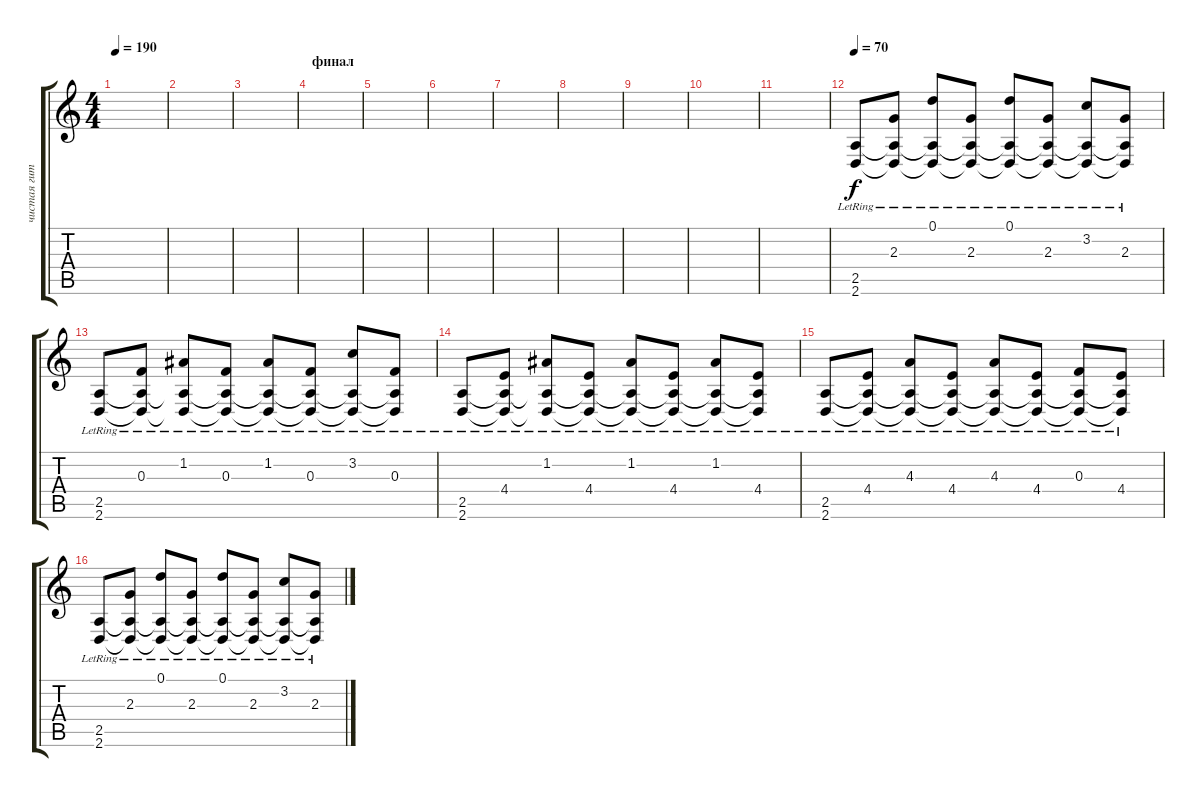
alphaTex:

\track ("чистая гитара" "чистая гит") {instrument electricguitarclean}
\staff {score tabs}
\tuning (D4 A3 F3 C3 G2 C2) {hide}
\ts (4 4)
\tempo 190
\clef g2
\ks c
|
|
|
\section ("" "финал")
|
|
|
|
|
|
|
|
\tempo 70
(2.5{lr} 2.6{lr}).8 (2.3{lr} 2.5{lr t} 2.6{lr t}).8 (0.1{lr} 2.5{lr t} 2.6{lr t}).8 (2.3{lr} 2.5{lr t} 2.6{lr t}).8 (0.1{lr} 2.5{lr t} 2.6{lr t}).8 (2.3{lr} 2.5{lr t} 2.6{lr t}).8 (3.2{lr} 2.5{lr t} 2.6{lr t}).8 (2.3{lr} 2.5{lr t} 2.6{lr t}).8 |
(2.5{lr} 2.6{lr}).8 (0.3{lr} 2.5{lr t} 2.6{lr t}).8 (1.2{lr} 2.5{lr t} 2.6{lr t}).8 (0.3{lr} 2.5{lr t} 2.6{lr t}).8 (1.2{lr} 2.5{lr t} 2.6{lr t}).8 (0.3{lr} 2.5{lr t} 2.6{lr t}).8 (3.2{lr} 2.5{lr t} 2.6{lr t}).8 (0.3{lr} 2.5{lr t} 2.6{lr t}).8 |
(2.5{lr} 2.6{lr}).8 (4.4{lr} 2.5{lr t} 2.6{lr t}).8 (1.2{lr} 2.5{lr t} 2.6{lr t}).8 (4.4{lr} 2.5{lr t} 2.6{lr t}).8 (1.2{lr} 2.5{lr t} 2.6{lr t}).8 (4.4{lr} 2.5{lr t} 2.6{lr t}).8 (1.2{lr} 2.5{lr t} 2.6{lr t}).8 (4.4{lr} 2.5{lr t} 2.6{lr t}).8 |
(2.5{lr} 2.6{lr}).8 (4.4{lr} 2.5{lr t} 2.6{lr t}).8 (4.3{lr} 2.5{lr t} 2.6{lr t}).8 (4.4{lr} 2.5{lr t} 2.6{lr t}).8 (4.3{lr} 2.5{lr t} 2.6{lr t}).8 (4.4{lr} 2.5{lr t} 2.6{lr t}).8 (0.3{lr} 2.5{lr t} 2.6{lr t}).8 (4.4{lr} 2.5{lr t} 2.6{lr t}).8 |
(2.5{lr} 2.6{lr}).8 (2.3{lr} 2.5{lr t} 2.6{lr t}).8 (0.1{lr} 2.5{lr t} 2.6{lr t}).8 (2.3{lr} 2.5{lr t} 2.6{lr t}).8 (0.1{lr} 2.5{lr t} 2.6{lr t}).8 (2.3{lr} 2.5{lr t} 2.6{lr t}).8 (3.2{lr} 2.5{lr t} 2.6{lr t}).8 (2.3{lr} 2.5{lr t} 2.6{lr t}).8
